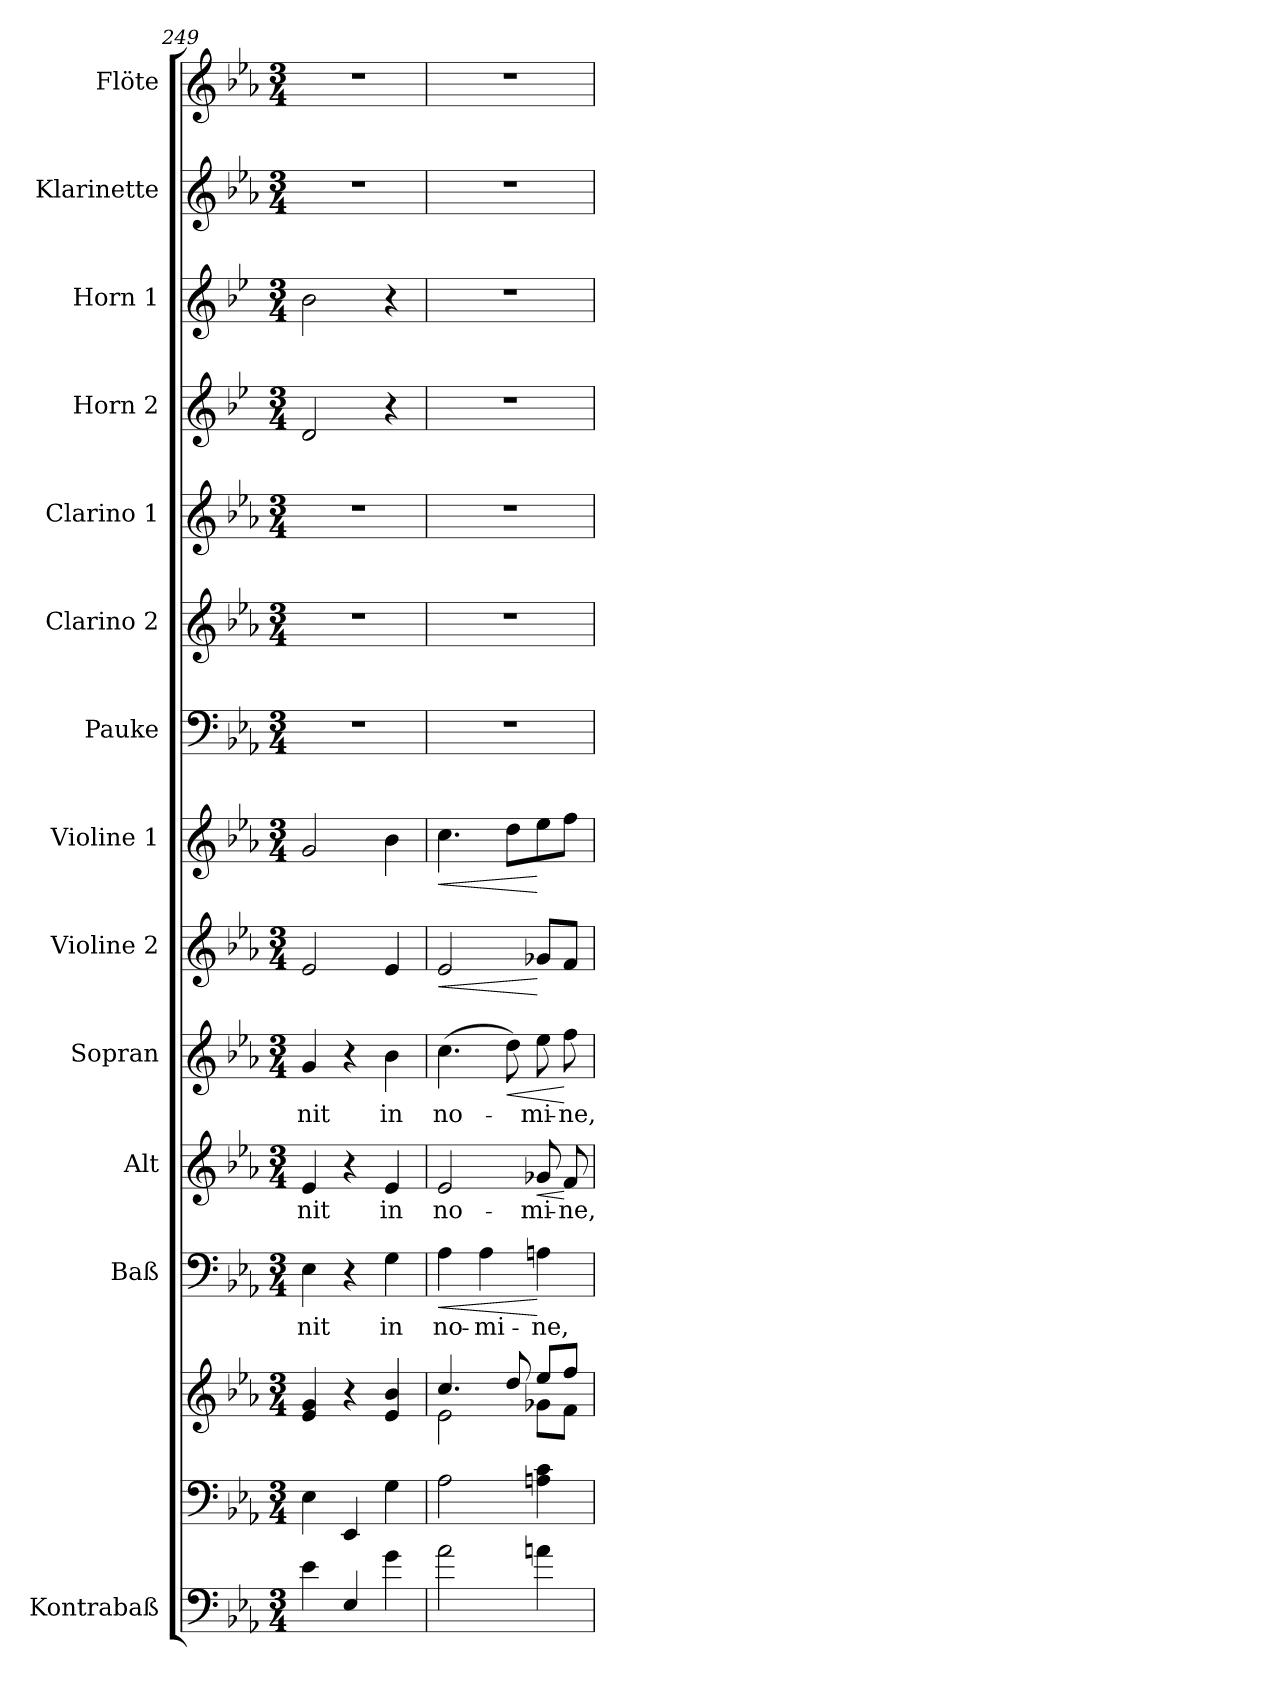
**kern	**kern	**kern	**kern	**text	**dynam	**kern	**text	**dynam	**kern	**text	**dynam	**kern	**dynam	**kern	**dynam	**kern	**kern	**kern	**kern	**kern	**kern	**kern
*part14	*part13	*part13	*part12	*part12	*part12	*part11	*part11	*part11	*part10	*part10	*part10	*part9	*part9	*part8	*part8	*part7	*part6	*part5	*part4	*part3	*part2	*part1
*staff15	*staff14	*staff13	*staff12	*staff12	*staff12	*staff11	*staff11	*staff11	*staff10	*staff10	*staff10	*staff9	*staff9	*staff8	*staff8	*staff7	*staff6	*staff5	*staff4	*staff3	*staff2	*staff1
*I"Kontrabaß	*	*	*I"Baß	*	*	*I"Alt	*	*	*I"Sopran	*	*	*I"Violine 2	*	*I"Violine 1	*	*I"Pauke	*I"Clarino 2	*I"Clarino 1	*I"Horn 2	*I"Horn 1	*I"Klarinette	*I"Flöte
*I'Kb	*	*	*I'Baß	*	*	*I'Alt	*	*	*I'Sop	*	*	*I'Vln. 2	*	*I'Vln. 1	*	*I'Pk.	*	*	*I'Hrn. 2	*I'Hrn. 1	*	*I'Fl.
*clefF4	*clefF4	*clefG2	*clefF4	*	*	*clefG2	*	*	*clefG2	*	*	*clefG2	*	*clefG2	*	*clefF4	*clefG2	*clefG2	*clefG2	*clefG2	*clefG2	*clefG2
*ITrd7c12	*	*	*	*	*	*	*	*	*	*	*	*	*	*	*	*	*ITrd7c12	*ITrd7c12	*ITrd4c7	*ITrd4c7	*	*
*k[b-e-a-]	*k[b-e-a-]	*k[b-e-a-]	*k[b-e-a-]	*	*	*k[b-e-a-]	*	*	*k[b-e-a-]	*	*	*k[b-e-a-]	*	*k[b-e-a-]	*	*k[b-e-a-]	*k[b-e-a-]	*k[b-e-a-]	*k[b-e-a-]	*k[b-e-a-]	*k[b-e-a-]	*k[b-e-a-]
*E-:	*E-:	*E-:	*E-:	*	*	*E-:	*	*	*E-:	*	*	*E-:	*	*E-:	*	*E-:	*E-:	*E-:	*E-:	*E-:	*E-:	*E-:
*M3/4	*M3/4	*M3/4	*M3/4	*	*	*M3/4	*	*	*M3/4	*	*	*M3/4	*	*M3/4	*	*M3/4	*M3/4	*M3/4	*M3/4	*M3/4	*M3/4	*M3/4
=249	=249	=249	=249	=249	=249	=249	=249	=249	=249	=249	=249	=249	=249	=249	=249	=249	=249	=249	=249	=249	=249	=249
!	!	!	!	!LO:LY:b	!	!	!LO:LY:b	!	!	!LO:LY:b	!	!	!	!	!	!	!	!	!	!	!	!
4E-\	4E-\	4e-/ 4g/	4E-\	-nit	.	4e-/	-nit	.	4g/	-nit	.	2e-/	.	2g/	.	2.r	2.r	2.r	2G/	2e-\	2.r	2.r
4EE-/	4EE-/	4r	4r	.	.	4r	.	.	4r	.	.	.	.	.	.	.	.	.	.	.	.	.
!	!	!	!	!LO:LY:b	!	!	!LO:LY:b	!	!	!LO:LY:b	!	!	!	!	!	!	!	!	!	!	!	!
4G\	4G\	4e-/ 4b-/	4G\	in	.	4e-/	in	.	4b-\	in	.	4e-/	.	4b-\	.	.	.	.	4r	4r	.	.
=250	=250	=250	=250	=250	=250	=250	=250	=250	=250	=250	=250	=250	=250	=250	=250	=250	=250	=250	=250	=250	=250	=250
*	*	*^	*	*	*	*	*	*	*	*	*	*	*	*	*	*	*	*	*	*	*	*
!	!	!	!	!	!LO:LY:b	!LO:HP:b	!	!LO:LY:b	!	!	!LO:LY:b	!	!	!LO:HP:b	!	!LO:HP:b	!	!	!	!	!	!	!
2A-\	2A-\	4.cc/	2e-\	4A-\	no-	<	2e-/	no-	.	(>4.cc\	no-	.	2e-/	<	4.cc\	<	2.r	2.r	2.r	2.r	2.r	2.r	2.r
!	!	!	!	!	!LO:LY:b	!	!	!	!	!	!	!	!	!	!	!	!	!	!	!	!	!	!
.	.	.	.	4A-\	-mi-	.	.	.	.	.	.	.	.	.	.	.	.	.	.	.	.	.	.
!	!	!	!	!	!	!	!	!	!	!	!	!LO:HP:b	!	!	!	!	!	!	!	!	!	!	!
.	.	8dd/	.	.	.	.	.	.	.	8dd\)	.	<	.	.	8dd\L	.	.	.	.	.	.	.	.
!	!	!	!	!	!LO:LY:b	!	!	!LO:LY:b	!LO:HP:b	!	!LO:LY:b	!	!	!	!	!	!	!	!	!	!	!	!
4An\	4An\ 4c\	8ee-/L	8g-X\L	4An\	-ne,	[	8g-X/	-mi-	<	8ee-\	-mi-	.	8g-X/L	[	8ee-\	[	.	.	.	.	.	.	.
!	!	!	!	!	!	!	!	!LO:LY:b	!	!	!LO:LY:b	!	!	!	!	!	!	!	!	!	!	!	!
.	.	8ff/J	8f\J	.	.	.	8f/	-ne,	[	8ff\	-ne,	[	8f/J	.	8ff\J	.	.	.	.	.	.	.	.
*	*	*v	*v	*	*	*	*	*	*	*	*	*	*	*	*	*	*	*	*	*	*	*	*
=	=	=	=	=	=	=	=	=	=	=	=	=	=	=	=	=	=	=	=	=	=	=
*-	*-	*-	*-	*-	*-	*-	*-	*-	*-	*-	*-	*-	*-	*-	*-	*-	*-	*-	*-	*-	*-	*-
